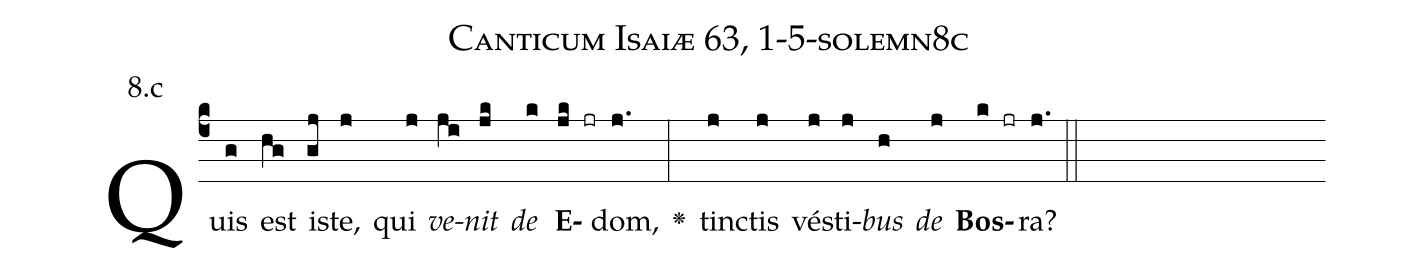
name: Canticum Isaiæ 63, 1-5-solemn8c;
annotation: 8.c;
%%
(c4)Quis(g) est(hg) i(gj)ste,(j) qui(j) <i>ve</i>(ji)<i>nit</i>(jk) <i>de</i>(k) <b>E</b>(jk jr)dom,(j.) <v>\greheightstar</v>(:) tin(j)ctis(j) vé(j)sti(j)<i>bus</i>(h) <i>de</i>(j) <b>Bos</b>(k jr)ra?(j.) (::)


%E(j) u(j) o(h) u(j) a(k) e.(j.) (::)
